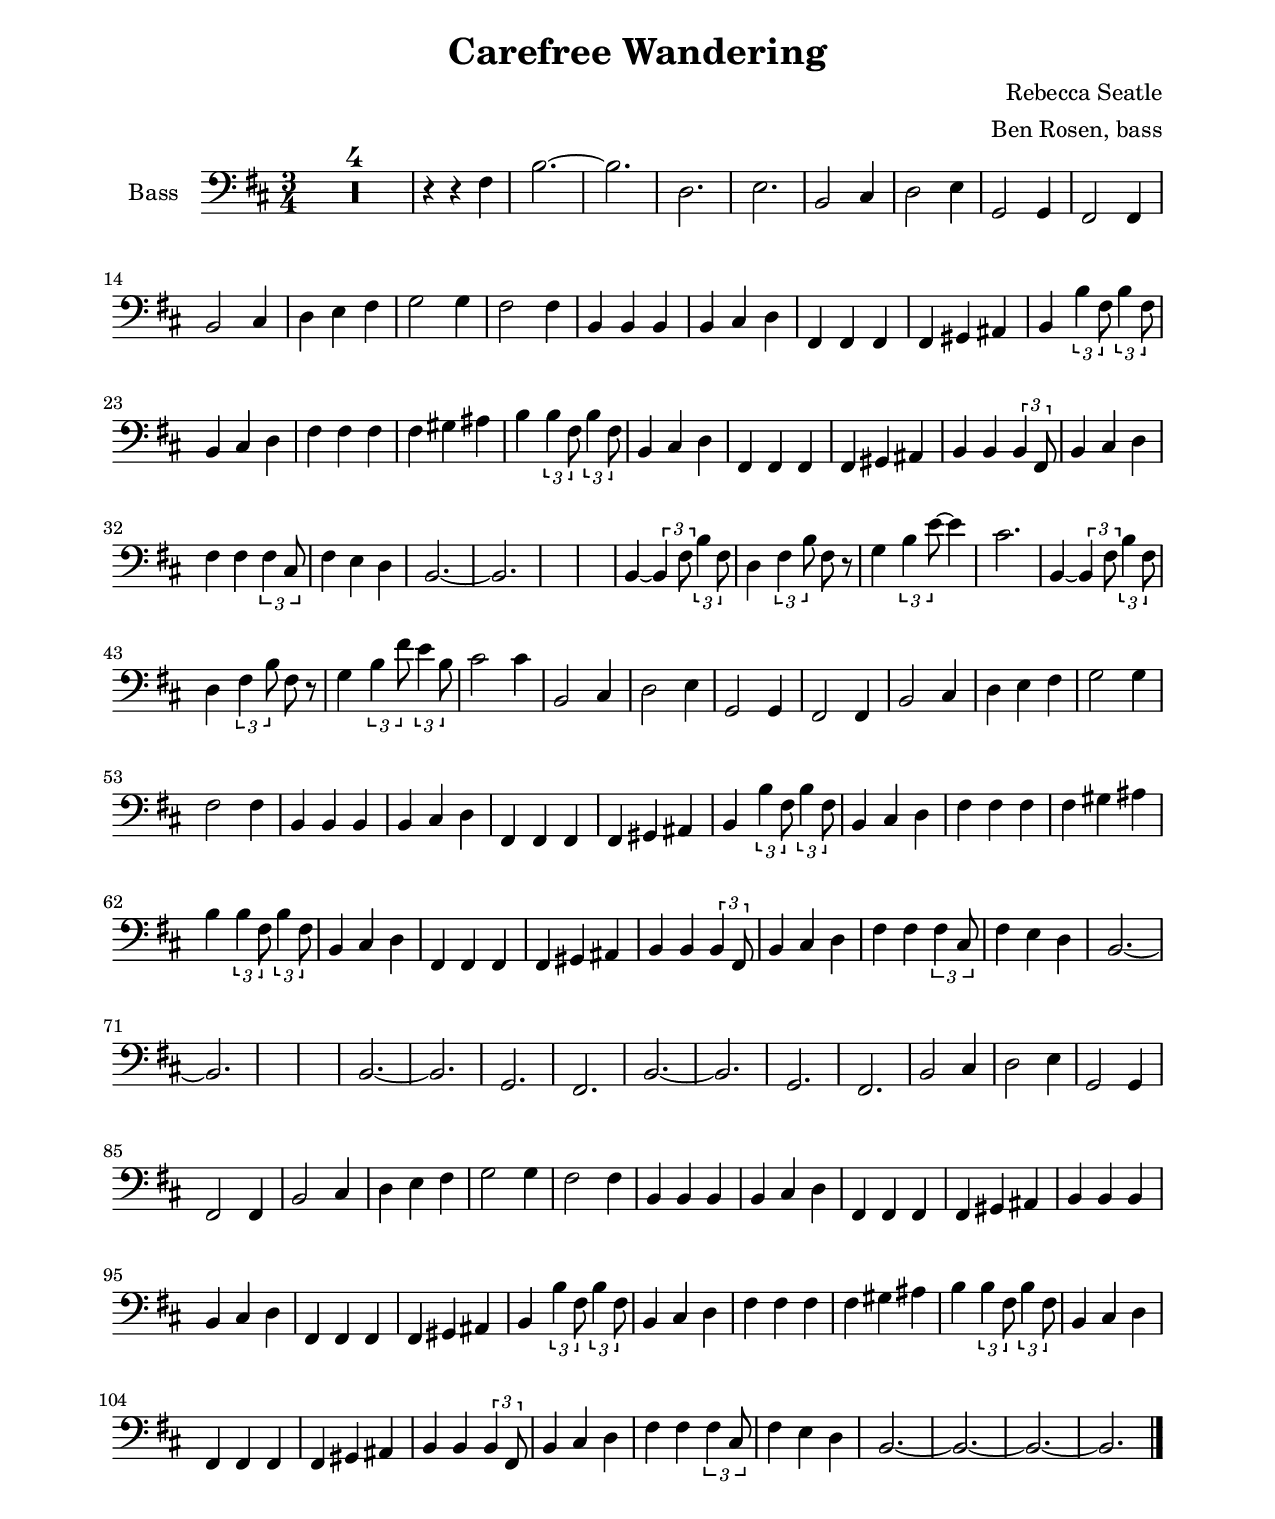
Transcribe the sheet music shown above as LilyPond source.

\version "2.24.0"

\include "settings.ily"

\header {
  title = "Carefree Wandering"
  composer = "Rebecca Seatle"
  arranger = "Ben Rosen, bass"
}

music = \relative fs {
  \key b \minor
  \time 3/4
  \clef "bass"

  \compressMMRests {
    R2. * 4 |
  }

  r4 r4 fs4 |
  b2. ~ |
  b2. |
  d,2. |

  e2. |
  b2 cs4 |
  d2 e4 |
  g,2 g4 |

  fs2 fs4 |
  b2 cs4 |
  d4 e4 fs4 |
  g2 g4 |

  fs2 fs4 |
  b,4 b4 b4 |
  b4 cs4 d4 |
  fs,4 fs4 fs4 |

  fs4 gs4 as4 |
  b4 \tuplet 3/2 { b'4 fs8 } \tuplet 3/2 { b4 fs8 } |
  b,4 cs4 d4 |
  fs4 fs4 fs4 |

  fs4 gs4 as4 |
  b4 \tuplet 3/2 { b4 fs8 } \tuplet 3/2 { b4 fs8 } |
  b,4 cs4 d4 |
  fs,4 fs4 fs4 |

  fs4 gs4 as4 |
  b4 b4 \tuplet 3/2 { b4 fs8 } |
  b4 cs4 d4 |
  fs4 fs4 \tuplet 3/2 { fs4 cs8 } |

  fs4 e4 d4 |
  b2. ~ |
  b2. |
  s1. |

  b4 ~ \tuplet 3/2 { b4 fs'8 } \tuplet 3/2 { b4 fs8 } |
  d4 \tuplet 3/2 { fs4 b8 } fs8 r8 |
  g4 \tuplet 3/2 { b4 e8 ~ } e4 |
  cs2. |

  b,4 ~ \tuplet 3/2 { b4 fs'8 } \tuplet 3/2 { b4 fs8 } |
  d4 \tuplet 3/2 { fs4 b8 } fs8 r8 |
  g4 \tuplet 3/2 { b4 fs'8 } \tuplet 3/2 { e4 b8 } |

  cs2 cs4 |
  b,2 cs4 |
  d2 e4 |
  g,2 g4 |

  fs2 fs4 |
  b2 cs4 |
  d4 e4 fs4 |
  g2 g4 |

  fs2 fs4 |
  b,4 b4 b4 |
  b4 cs4 d4 |
  fs,4 fs4 fs4 |

  fs4 gs4 as4 |
  b4 \tuplet 3/2 { b'4 fs8 } \tuplet 3/2 { b4 fs8 } |
  b,4 cs4 d4 |
  fs4 fs4 fs4 |

  fs4 gs4 as4 |
  b4 \tuplet 3/2 { b4 fs8 } \tuplet 3/2 { b4 fs8 } |
  b,4 cs4 d4 |
  fs,4 fs4 fs4 |

  fs4 gs4 as4 |
  b4 b4 \tuplet 3/2 { b4 fs8 } |
  b4 cs4 d4 |
  fs4 fs4 \tuplet 3/2 { fs4 cs8 } |

  fs4 e4 d4 |
  b2. ~ |
  b2. |
  s1. |

  b2. ~ |
  b2. |
  g2. |
  fs2. |

  b2. ~ |
  b2. |
  g2. |
  fs2. |

  b2 cs4 |
  d2 e4 |
  g,2 g4 |
  fs2 fs4 |

  b2 cs4 |
  d4 e4 fs4 |
  g2 g4 |
  fs2 fs4 |

  b,4 b4 b4 |
  b4 cs4 d4 |
  fs,4 fs4 fs4 |
  fs4 gs4 as4 |

  b4 b4 b4 |
  b4 cs4 d4 |
  fs,4 fs4 fs4 |
  fs4 gs4 as4 |

  b4 \tuplet 3/2 { b'4 fs8 } \tuplet 3/2 { b4 fs8 } |
  b,4 cs4 d4 |
  fs4 fs4 fs4 |
  fs4 gs4 as4 |

  b4 \tuplet 3/2 { b4 fs8 } \tuplet 3/2 { b4 fs8 } |
  b,4 cs4 d4 |
  fs,4 fs4 fs4 |
  fs4 gs4 as4 |

  b4 b4 \tuplet 3/2 { b4 fs8 } |
  b4 cs4 d4 |
  fs4 fs4 \tuplet 3/2 { fs4 cs8 } |
  fs4 e4 d4 |

  \repeat unfold 3 { b2. ~ } |
  b2.

  \bar "|."
}

\score {
  \new Staff \with {
    instrumentName = "Bass"
  } {
    \music
  }
}
